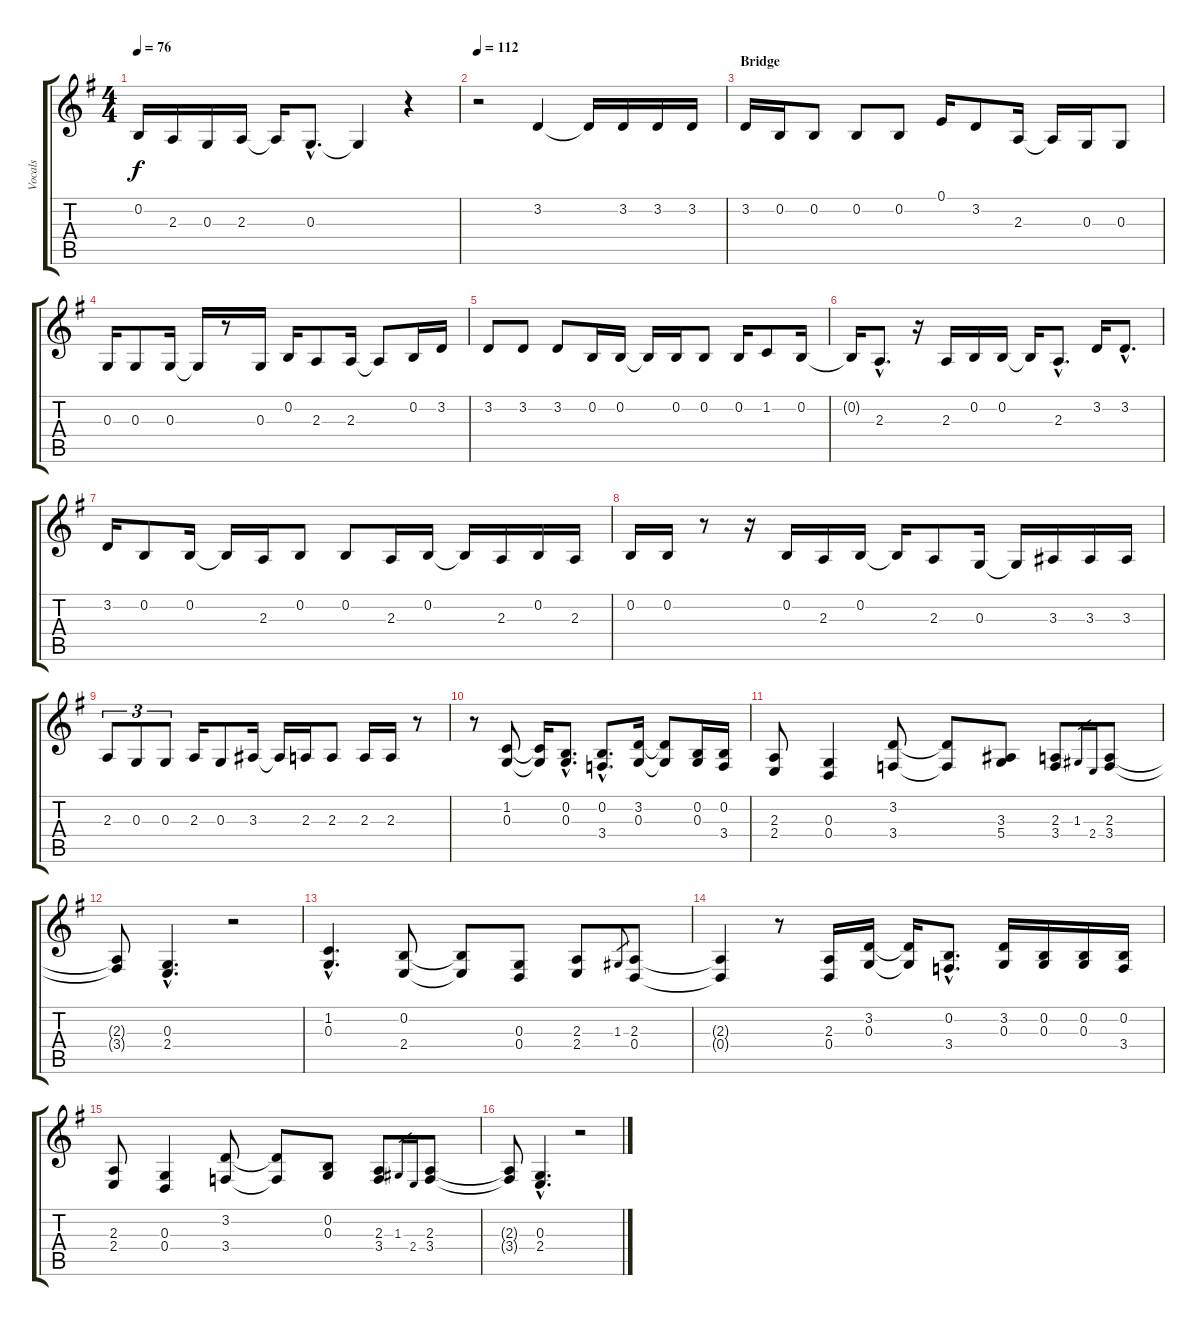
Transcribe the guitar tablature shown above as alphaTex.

\track ("Vocals" "Vocals") {instrument trombone}
\staff {score tabs}
\tuning (E4 B3 G3 D3 A2 E2) {hide}
\ts (4 4)
\tempo 76
\clef g2
\ks g
0.2{t}.16{dy f} 2.3.16 0.3.16 2.3.16 2.3{t}.16 0.3{hac}.8{d} 0.3{t}.4 r.4 |
\tempo 112
r.2 3.2.4 3.2{t}.16 3.2.16 3.2.16 3.2.16 |
\section ("" "Bridge")
3.2.16 0.2.16 0.2.8 0.2.8 0.2.8 0.1.16 3.2.8 2.3.16 2.3{t}.16 0.3.16 0.3.8 |
0.3.16 0.3.8 0.3.16 0.3{t}.16 r.8 0.3.16 0.2.16 2.3.8 2.3.16 2.3{t}.8 0.2.16 3.2.16 |
3.2.8 3.2.8 3.2.8 0.2.16 0.2.16 0.2{t}.16 0.2.16 0.2.8 0.2.16 1.2.8 0.2.16 |
0.2{t}.16 2.3{hac}.8{d} r.16 2.3.16 0.2.16 0.2.16 0.2{t}.16 2.3{hac}.8{d} 3.2.16 3.2{hac}.8{d} |
3.2.16 0.2.8 0.2.16 0.2{t}.16 2.3.16 0.2.8 0.2.8 2.3.16 0.2.16 0.2{t}.16 2.3.16 0.2.16 2.3.16 |
0.2.16 0.2.16 r.8 r.16 0.2.16 2.3.16 0.2.16 0.2{t}.16 2.3.8 0.3.16 0.3{t}.16 3.3.16 3.3.16 3.3.16 |
2.3.8{tu (3 2)} 0.3.8{tu (3 2)} 0.3.8{tu (3 2)} 2.3.16 0.3.8 3.3.16 3.3{t}.16 2.3.16 2.3.8 2.3.16 2.3.16 r.8 |
r.8 (1.2 0.3).8 (1.2{t} 0.3{t}).16 (0.2{hac} 0.3{hac}).8{d} (0.2{hac} 3.4{hac}).8{d} (3.2 0.3).16 (3.2{t} 0.3{t}).8 (0.2 0.3).16 (0.2 3.4).16 |
(2.3 2.4).8 (0.3 0.4).4 (3.2 3.4).8 (3.2{t} 3.4{t}).8 (3.3 5.4).8 (2.3 3.4).8 1.3.16{gr} 2.4.16{gr} (2.3 3.4).8 |
(2.3{t} 3.4{t}).8 (0.3{hac} 2.4{hac}).4{d} r.2 |
(1.2{hac} 0.3{hac}).4{d} (0.2 2.4).8 (0.2{t} 2.4{t}).8 (0.3 0.4).8 (2.3 2.4).8 1.3.8{gr} (2.3 0.4).8 |
(2.3{t} 0.4{t}).4 r.8 (2.3 0.4).16 (3.2 0.3).16 (3.2{t} 0.3{t}).16 (0.2{hac} 3.4{hac}).8{d} (3.2 0.3).16 (0.2 0.3).16 (0.2 0.3).16 (0.2 3.4).16 |
(2.3 2.4).8 (0.3 0.4).4 (3.2 3.4).8 (3.2{t} 3.4{t}).8 (0.2 0.3).8 (2.3 3.4).8 1.3.16{gr} 2.4.16{gr} (2.3 3.4).8 |
(2.3{t} 3.4{t}).8 (0.3{hac} 2.4{hac}).4{d} r.2
